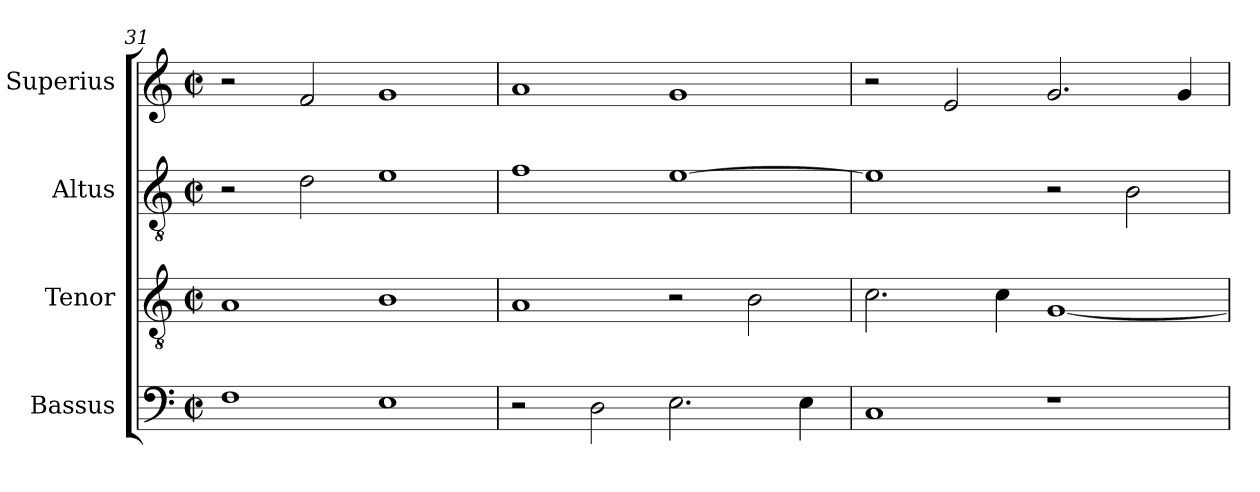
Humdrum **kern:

**kern	**kern	**kern	**kern
*part4	*part3	*part2	*part1
*staff4	*staff3	*staff2	*staff1
*I"Bassus	*I"Tenor	*I"Altus	*I"Superius
*I'B.	*I'T.	*I'A.	*I'S.
*clefF4	*clefGv2	*clefGv2	*clefG2
*	*ITrd7c12	*ITrd7c12	*
*k[]	*k[]	*k[]	*k[]
*C:	*C:	*C:	*C:
*M2/2	*M2/2	*M2/2	*M2/2
*met(c|)	*met(c|)	*met(c|)	*met(c|)
=31	=31	=31	=31
1Fi	1AAi	2r	2r
.	.	2Di\	2fi/
1Ei	1BBi	1Ei	1gi
=32	=32	=32	=32
2r	1AAi	1Fi	1ai
2Di\	.	.	.
2.Ei\	2r	[>1Ei	1gi
.	2BBi\	.	.
4Ei\	.	.	.
!!LO:PB:g=z
=33	=33	=33	=33
1Ci	2.Ci\	1Ei]	2r
.	.	.	2ei/
.	4Ci\	.	.
1r	[<1GGi	2r	2.gi/
.	.	2BBi\	.
.	.	.	4gi/
=	=	=	=
*-	*-	*-	*-
